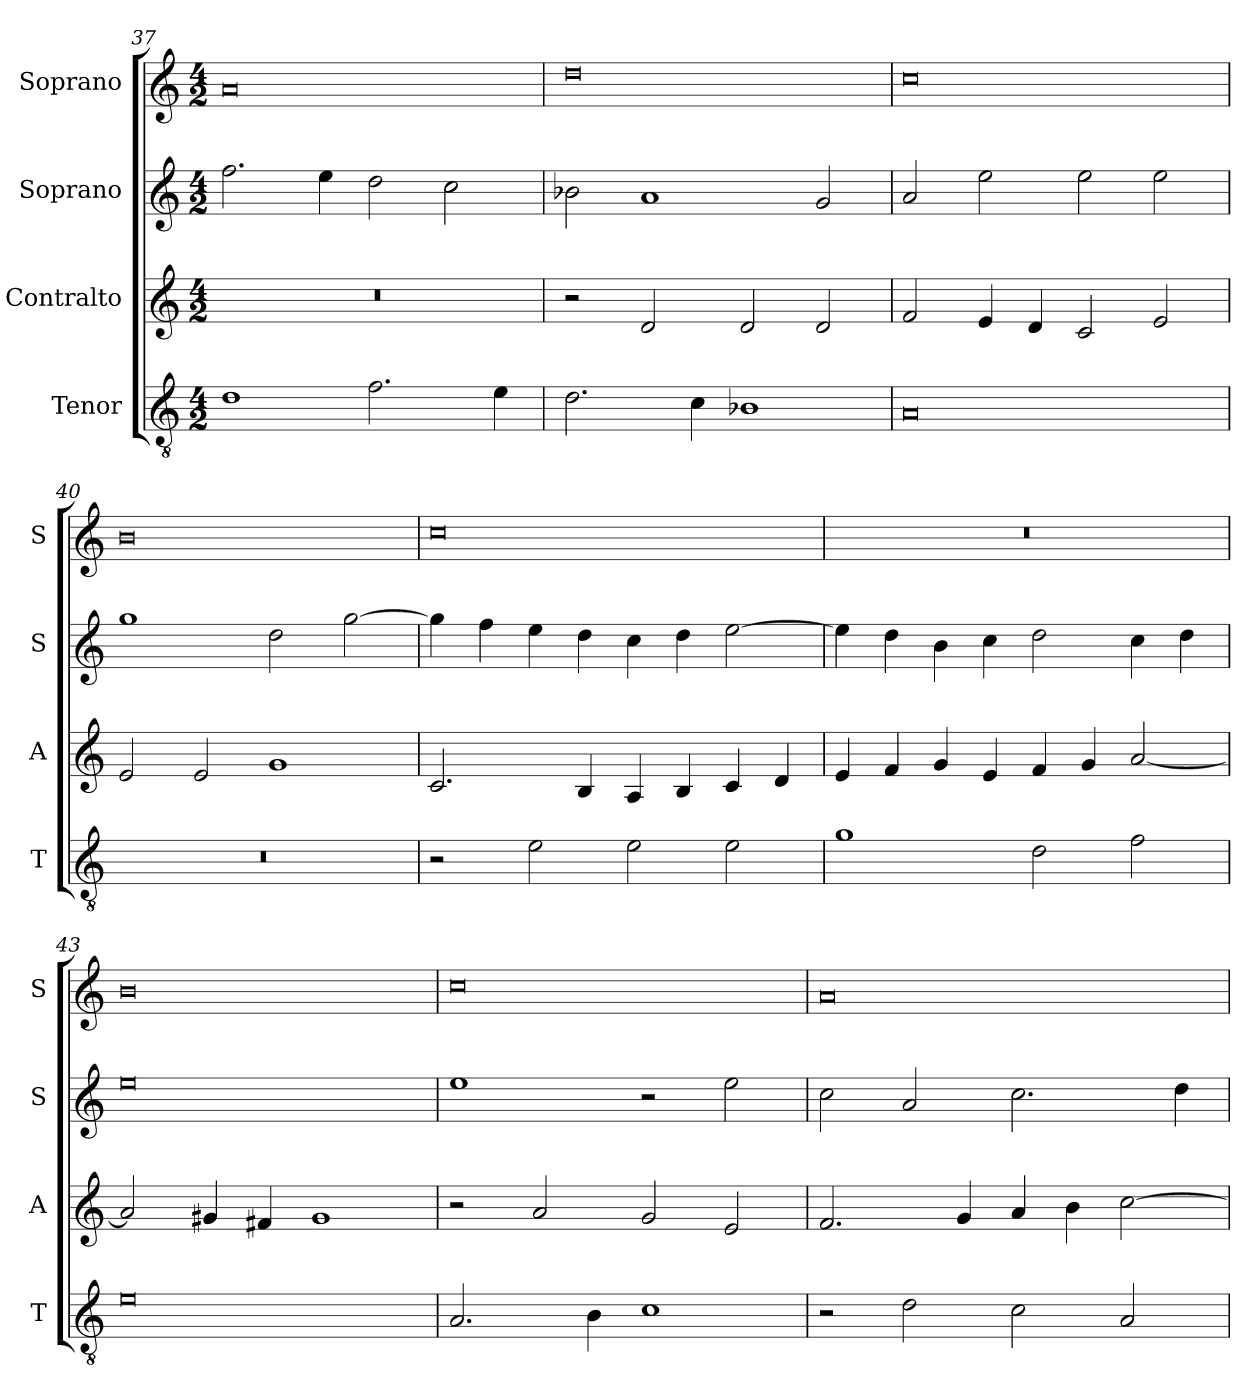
**kern	**kern	**kern	**kern
*part4	*part3	*part2	*part1
*staff4	*staff3	*staff2	*staff1
*I"Tenor	*I"Contralto	*I"Soprano	*I"Soprano
*I'T	*I'A	*I'S	*I'S
*clefGv2	*clefG2	*clefG2	*clefG2
*k[]	*k[]	*k[]	*k[]
*G:mix	*G:mix	*G:mix	*G:mix
*M4/2	*M4/2	*M4/2	*M4/2
=37	=37	=37	=37
1d	0r	2.ff	0a
.	.	4ee	.
2.f	.	2dd	.
.	.	2cc	.
4e	.	.	.
=38	=38	=38	=38
2.d	2r	2b-X	0dd
.	2d	1a	.
4c	.	.	.
1B-X	2d	.	.
.	2d	2g	.
=39	=39	=39	=39
0A	2f	2a	0cc
.	4e	2ee	.
.	4d	.	.
.	2c	2ee	.
.	2e	2ee	.
=40	=40	=40	=40
0r	2e	1gg	0b
.	2e	.	.
.	1g	2dd	.
.	.	[2gg	.
=41	=41	=41	=41
2r	2.c	4gg]	0cc
.	.	4ff	.
2e	.	4ee	.
.	4B	4dd	.
2e	4A	4cc	.
.	4B	4dd	.
2e	4c	[2ee	.
.	4d	.	.
=42	=42	=42	=42
1g	4e	4ee]	0r
.	4f	4dd	.
.	4g	4b	.
.	4e	4cc	.
2d	4f	2dd	.
.	4g	.	.
2f	[2a	4cc	.
.	.	4dd	.
=43	=43	=43	=43
0e	2a]	0ee	0b
.	4g#X	.	.
.	4f#X	.	.
.	1g#	.	.
=44	=44	=44	=44
2.A	2r	1ee	0cc
.	2a	.	.
4B	.	.	.
1c	2g	2r	.
.	2e	2ee	.
=45	=45	=45	=45
2r	2.f	2cc	0a
2d	.	2a	.
.	4g	.	.
2c	4a	2.cc	.
.	4b	.	.
2A	[2cc	.	.
.	.	4dd	.
=	=	=	=
*-	*-	*-	*-
